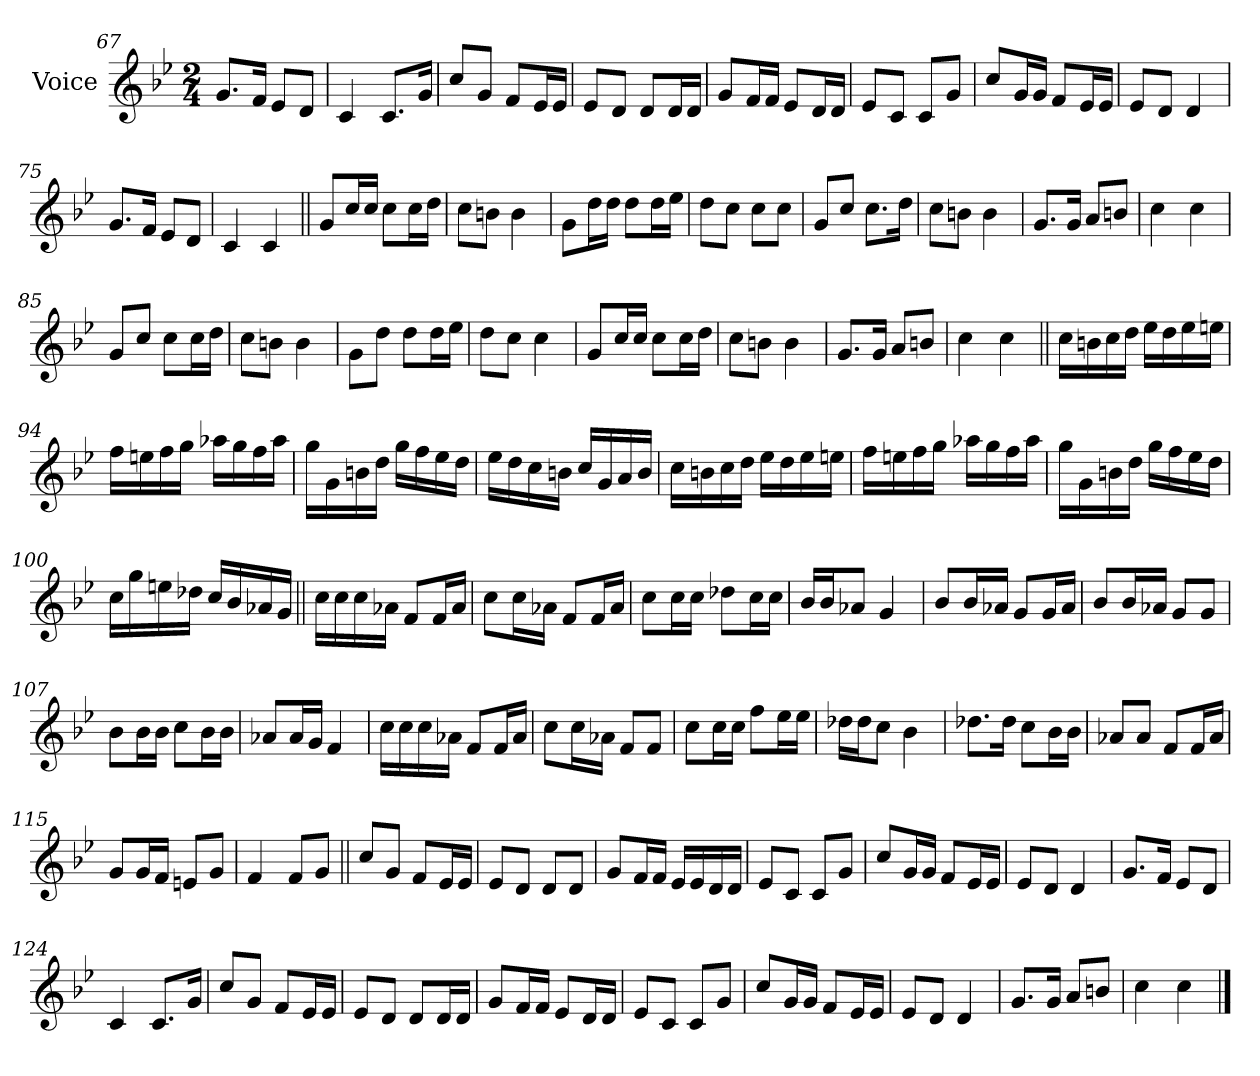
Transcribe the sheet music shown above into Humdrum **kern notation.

**kern
*part1
*staff1
*I"Voice
*I'Vc.
*clefG2
*k[b-e-]
*M2/4
=67
8.gL
16fJk
8e-L
8dJ
=68
4c
8.cL
16gJk
=69
8ccL
8gJ
8fL
16e-L
16e-JJ
=70
8e-L
8dJ
8dL
16dL
16dJJ
=71
8gL
16fL
16fJJ
8e-L
16dL
16dJJ
=72
8e-L
8cJ
8cL
8gJ
=73
8ccL
16gL
16gJJ
8fL
16e-L
16e-JJ
=74
8e-L
8dJ
4d
=75
8.gL
16fJk
8e-L
8dJ
=76
4c
4c
=77||
8gL
16ccL
16ccJJ
8ccL
16ccL
16ddJJ
=78
8ccL
8bnJ
4b
=79
8gL
16ddL
16ddJJ
8ddL
16ddL
16ee-JJ
=80
8ddL
8ccJ
8ccL
8ccJ
=81
8gL
8ccJ
8.ccL
16ddJk
=82
8ccL
8bnJ
4b
=83
8.gL
16gJk
8aL
8bnJ
=84
4cc
4cc
=85
8gL
8ccJ
8ccL
16ccL
16ddJJ
=86
8ccL
8bnJ
4b
=87
8gL
8ddJ
8ddL
16ddL
16ee-JJ
=88
8ddL
8ccJ
4cc
=89
8gL
16ccL
16ccJJ
8ccL
16ccL
16ddJJ
=90
8ccL
8bnJ
4b
=91
8.gL
16gJk
8aL
8bnJ
=92
4cc
4cc
=93||
16cc!LL
16bn!
16cc!
16dd!JJ
16ee-!LL
16dd!
16ee-!
16een!JJ
=94
16ff!LL
16een!
16ff!
16gg!JJ
16aa-X!LL
16gg!
16ff!
16aa-!JJ
=95
16gg!LL
16g!
16bn!
16dd!JJ
16gg!LL
16ff!
16ee-!
16dd!JJ
=96
16ee-!LL
16dd!
16cc!
16bn!JJ
16cc!LL
16g!
16a!
16b!JJ
=97
16cc!LL
16bn!
16cc!
16dd!JJ
16ee-!LL
16dd!
16ee-!
16een!JJ
=98
16ff!LL
16een!
16ff!
16gg!JJ
16aa-X!LL
16gg!
16ff!
16aa-!JJ
=99
16gg!LL
16g!
16bn!
16dd!JJ
16gg!LL
16ff!
16ee-!
16dd!JJ
=100
16cc!LL
16gg!
16een!
16dd-X!JJ
16cc!LL
16b-!
16a-X!
16g!JJ
=101||
16ccLL
16cc
16cc
16a-XJJ
8fL
16fL
16a-JJ
=102
8ccL
16ccL
16a-XJJ
8fL
16fL
16a-JJ
=103
8ccL
16ccL
16ccJJ
8dd-XL
16ccL
16ccJJ
=104
16b-LL
16b-J
8a-XJ
4g
=105
8b-L
16b-L
16a-XJJ
8gL
16gL
16a-JJ
=106
8b-L
16b-L
16a-XJJ
8gL
8gJ
=107
8b-L
16b-L
16b-JJ
8ccL
16b-L
16b-JJ
=108
8a-XL
16a-L
16gJJ
4f
=109
16ccLL
16cc
16cc
16a-XJJ
8fL
16fL
16a-JJ
=110
8ccL
16ccL
16a-XJJ
8fL
8fJ
=111
8ccL
16ccL
16ccJJ
8ffL
16ee-L
16ee-JJ
=112
16dd-XLL
16dd-J
8ccJ
4b-
=113
8.dd-XL
16dd-Jk
8ccL
16b-L
16b-JJ
=114
8a-XL
8a-J
8fL
16fL
16a-JJ
=115
8gL
16gL
16fJJ
8enL
8gJ
=116
4f
8fL
8gJ
=117||
8ccL
8gJ
8fL
16e-L
16e-JJ
=118
8e-L
8dJ
8dL
8dJ
=119
8gL
16fL
16fJJ
16e-LL
16e-
16d
16dJJ
=120
8e-L
8cJ
8cL
8gJ
=121
8ccL
16gL
16gJJ
8fL
16e-L
16e-JJ
=122
8e-L
8dJ
4d
=123
8.gL
16fJk
8e-L
8dJ
=124
4c
8.cL
16gJk
=125
8ccL
8gJ
8fL
16e-L
16e-JJ
=126
8e-L
8dJ
8dL
16dL
16dJJ
=127
8gL
16fL
16fJJ
8e-L
16dL
16dJJ
=128
8e-L
8cJ
8cL
8gJ
=129
8ccL
16gL
16gJJ
8fL
16e-L
16e-JJ
=130
8e-L
8dJ
4d
=131
8.gL
16gJk
8aL
8bnJ
=132
4cc
4cc
==
*-
